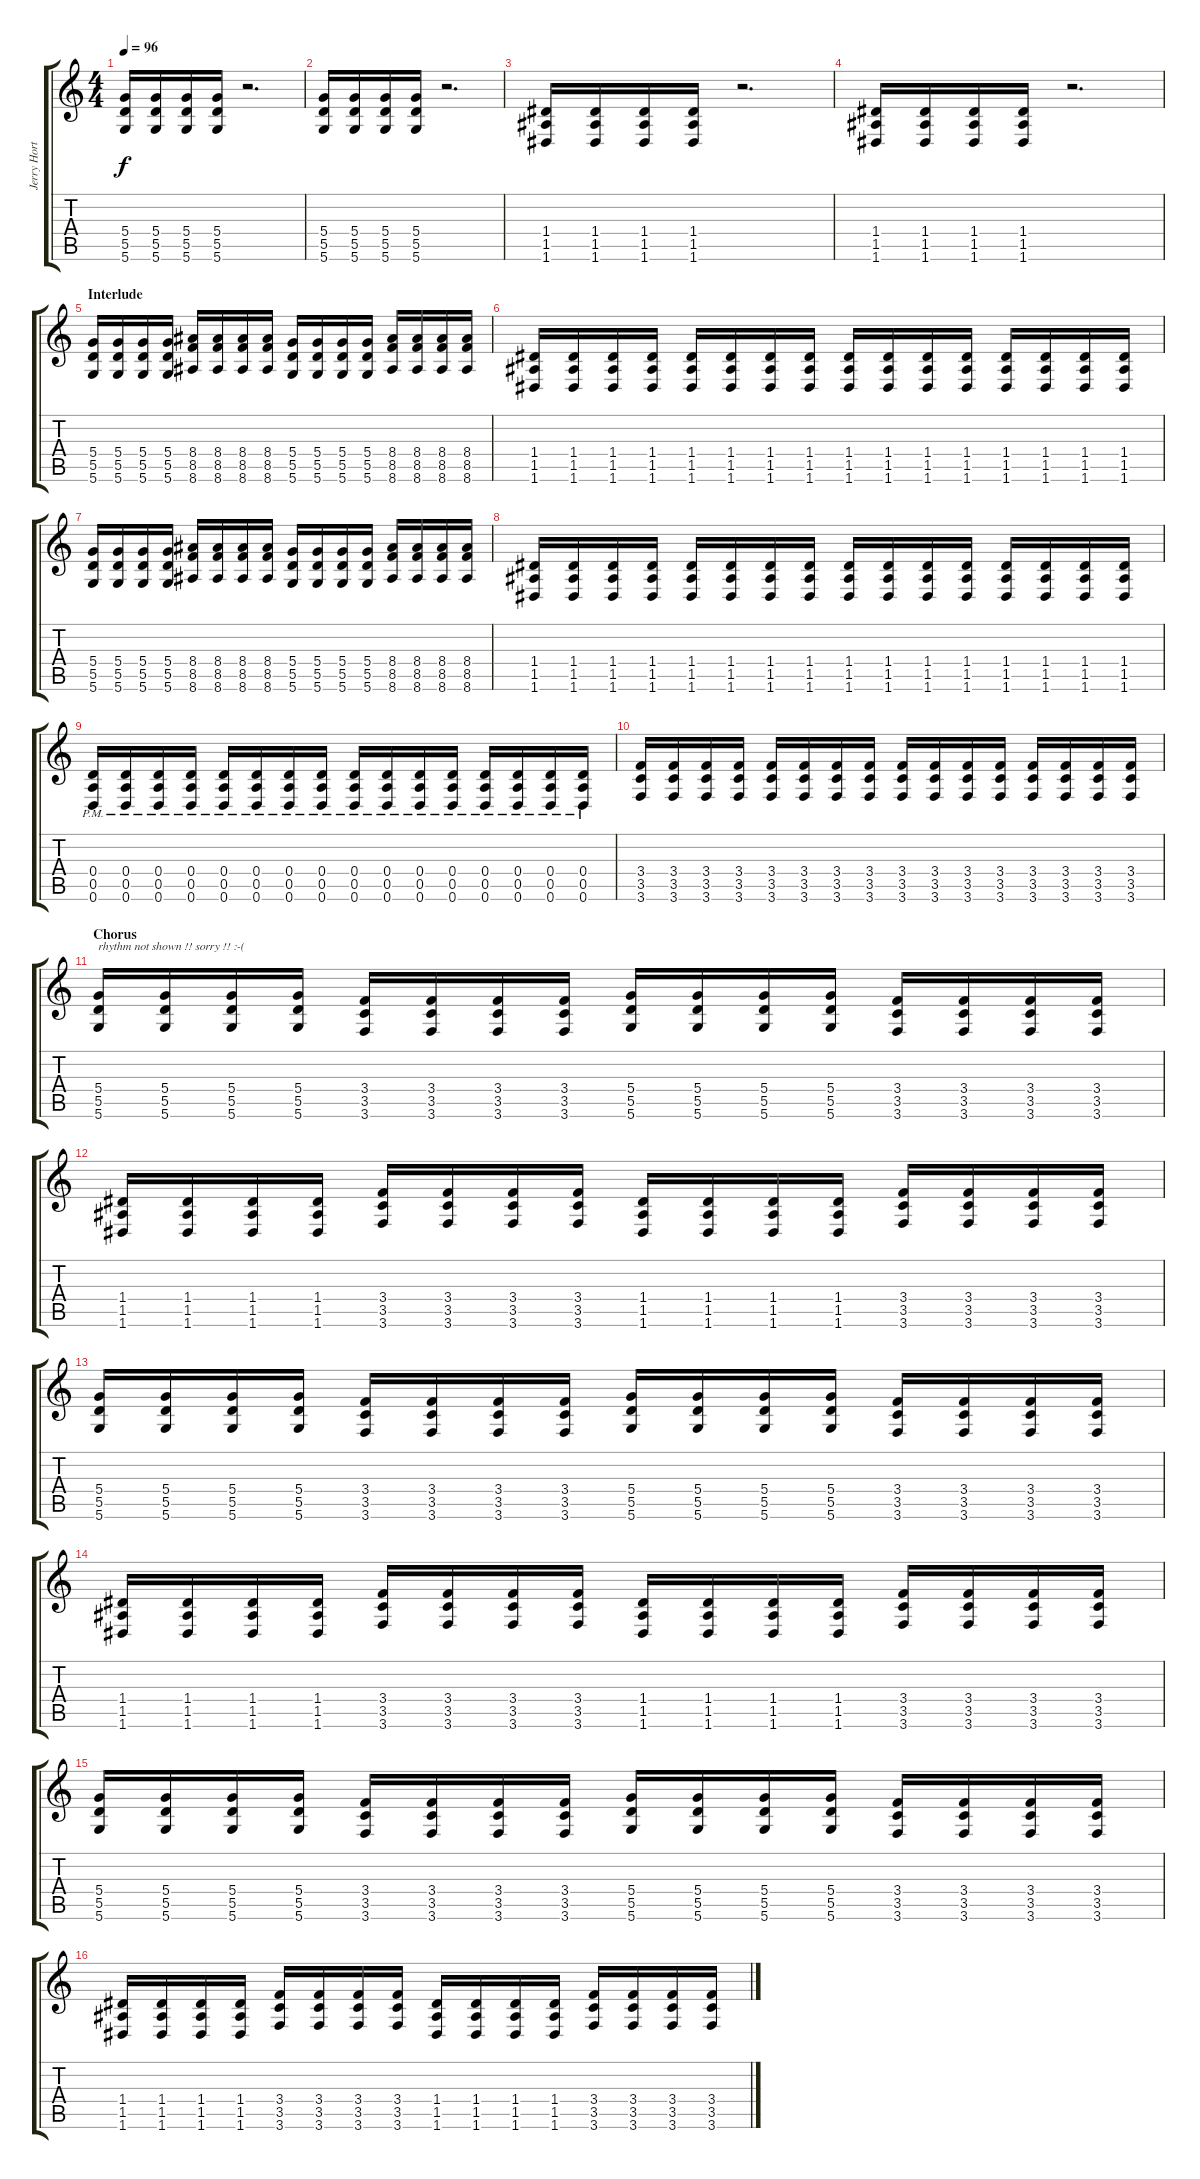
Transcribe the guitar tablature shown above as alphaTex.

\track ("Jerry Horton" "Jerry Hort") {instrument distortionguitar}
\staff {score tabs}
\tuning (E4 B3 G3 D3 A2 D2) {hide}
\ts (4 4)
\tempo 96
\clef g2
\ks c
(5.4 5.5 5.6).16{dy f} (5.4 5.5 5.6).16 (5.4 5.5 5.6).16 (5.4 5.5 5.6).16 r.2{d} |
(5.4 5.5 5.6).16 (5.4 5.5 5.6).16 (5.4 5.5 5.6).16 (5.4 5.5 5.6).16 r.2{d} |
(1.4 1.5 1.6).16 (1.4 1.5 1.6).16 (1.4 1.5 1.6).16 (1.4 1.5 1.6).16 r.2{d} |
(1.4 1.5 1.6).16 (1.4 1.5 1.6).16 (1.4 1.5 1.6).16 (1.4 1.5 1.6).16 r.2{d} |
\section ("" "Interlude")
(5.4 5.5 5.6).16 (5.4 5.5 5.6).16 (5.4 5.5 5.6).16 (5.4 5.5 5.6).16 (8.4 8.5 8.6).16 (8.4 8.5 8.6).16 (8.4 8.5 8.6).16 (8.4 8.5 8.6).16 (5.4 5.5 5.6).16 (5.4 5.5 5.6).16 (5.4 5.5 5.6).16 (5.4 5.5 5.6).16 (8.4 8.5 8.6).16 (8.4 8.5 8.6).16 (8.4 8.5 8.6).16 (8.4 8.5 8.6).16 |
(1.4 1.5 1.6).16 (1.4 1.5 1.6).16 (1.4 1.5 1.6).16 (1.4 1.5 1.6).16 (1.4 1.5 1.6).16 (1.4 1.5 1.6).16 (1.4 1.5 1.6).16 (1.4 1.5 1.6).16 (1.4 1.5 1.6).16 (1.4 1.5 1.6).16 (1.4 1.5 1.6).16 (1.4 1.5 1.6).16 (1.4 1.5 1.6).16 (1.4 1.5 1.6).16 (1.4 1.5 1.6).16 (1.4 1.5 1.6).16 |
(5.4 5.5 5.6).16 (5.4 5.5 5.6).16 (5.4 5.5 5.6).16 (5.4 5.5 5.6).16 (8.4 8.5 8.6).16 (8.4 8.5 8.6).16 (8.4 8.5 8.6).16 (8.4 8.5 8.6).16 (5.4 5.5 5.6).16 (5.4 5.5 5.6).16 (5.4 5.5 5.6).16 (5.4 5.5 5.6).16 (8.4 8.5 8.6).16 (8.4 8.5 8.6).16 (8.4 8.5 8.6).16 (8.4 8.5 8.6).16 |
(1.4 1.5 1.6).16 (1.4 1.5 1.6).16 (1.4 1.5 1.6).16 (1.4 1.5 1.6).16 (1.4 1.5 1.6).16 (1.4 1.5 1.6).16 (1.4 1.5 1.6).16 (1.4 1.5 1.6).16 (1.4 1.5 1.6).16 (1.4 1.5 1.6).16 (1.4 1.5 1.6).16 (1.4 1.5 1.6).16 (1.4 1.5 1.6).16 (1.4 1.5 1.6).16 (1.4 1.5 1.6).16 (1.4 1.5 1.6).16 |
(0.4{pm} 0.5{pm} 0.6{pm}).16 (0.4{pm} 0.5{pm} 0.6{pm}).16 (0.4{pm} 0.5{pm} 0.6{pm}).16 (0.4{pm} 0.5{pm} 0.6{pm}).16 (0.4{pm} 0.5{pm} 0.6{pm}).16 (0.4{pm} 0.5{pm} 0.6{pm}).16 (0.4{pm} 0.5{pm} 0.6{pm}).16 (0.4{pm} 0.5{pm} 0.6{pm}).16 (0.4{pm} 0.5{pm} 0.6{pm}).16 (0.4{pm} 0.5{pm} 0.6{pm}).16 (0.4{pm} 0.5{pm} 0.6{pm}).16 (0.4{pm} 0.5{pm} 0.6{pm}).16 (0.4{pm} 0.5{pm} 0.6{pm}).16 (0.4{pm} 0.5{pm} 0.6{pm}).16 (0.4{pm} 0.5{pm} 0.6{pm}).16 (0.4{pm} 0.5{pm} 0.6{pm}).16 |
(3.4 3.5 3.6).16 (3.4 3.5 3.6).16 (3.4 3.5 3.6).16 (3.4 3.5 3.6).16 (3.4 3.5 3.6).16 (3.4 3.5 3.6).16 (3.4 3.5 3.6).16 (3.4 3.5 3.6).16 (3.4 3.5 3.6).16 (3.4 3.5 3.6).16 (3.4 3.5 3.6).16 (3.4 3.5 3.6).16 (3.4 3.5 3.6).16 (3.4 3.5 3.6).16 (3.4 3.5 3.6).16 (3.4 3.5 3.6).16 |
\section ("" "Chorus")
(5.4 5.5 5.6).16{txt "rhythm not shown !! sorry !! :-("} (5.4 5.5 5.6).16 (5.4 5.5 5.6).16 (5.4 5.5 5.6).16 (3.4 3.5 3.6).16 (3.4 3.5 3.6).16 (3.4 3.5 3.6).16 (3.4 3.5 3.6).16 (5.4 5.5 5.6).16 (5.4 5.5 5.6).16 (5.4 5.5 5.6).16 (5.4 5.5 5.6).16 (3.4 3.5 3.6).16 (3.4 3.5 3.6).16 (3.4 3.5 3.6).16 (3.4 3.5 3.6).16 |
(1.4 1.5 1.6).16 (1.4 1.5 1.6).16 (1.4 1.5 1.6).16 (1.4 1.5 1.6).16 (3.4 3.5 3.6).16 (3.4 3.5 3.6).16 (3.4 3.5 3.6).16 (3.4 3.5 3.6).16 (1.4 1.5 1.6).16 (1.4 1.5 1.6).16 (1.4 1.5 1.6).16 (1.4 1.5 1.6).16 (3.4 3.5 3.6).16 (3.4 3.5 3.6).16 (3.4 3.5 3.6).16 (3.4 3.5 3.6).16 |
(5.4 5.5 5.6).16 (5.4 5.5 5.6).16 (5.4 5.5 5.6).16 (5.4 5.5 5.6).16 (3.4 3.5 3.6).16 (3.4 3.5 3.6).16 (3.4 3.5 3.6).16 (3.4 3.5 3.6).16 (5.4 5.5 5.6).16 (5.4 5.5 5.6).16 (5.4 5.5 5.6).16 (5.4 5.5 5.6).16 (3.4 3.5 3.6).16 (3.4 3.5 3.6).16 (3.4 3.5 3.6).16 (3.4 3.5 3.6).16 |
(1.4 1.5 1.6).16 (1.4 1.5 1.6).16 (1.4 1.5 1.6).16 (1.4 1.5 1.6).16 (3.4 3.5 3.6).16 (3.4 3.5 3.6).16 (3.4 3.5 3.6).16 (3.4 3.5 3.6).16 (1.4 1.5 1.6).16 (1.4 1.5 1.6).16 (1.4 1.5 1.6).16 (1.4 1.5 1.6).16 (3.4 3.5 3.6).16 (3.4 3.5 3.6).16 (3.4 3.5 3.6).16 (3.4 3.5 3.6).16 |
(5.4 5.5 5.6).16 (5.4 5.5 5.6).16 (5.4 5.5 5.6).16 (5.4 5.5 5.6).16 (3.4 3.5 3.6).16 (3.4 3.5 3.6).16 (3.4 3.5 3.6).16 (3.4 3.5 3.6).16 (5.4 5.5 5.6).16 (5.4 5.5 5.6).16 (5.4 5.5 5.6).16 (5.4 5.5 5.6).16 (3.4 3.5 3.6).16 (3.4 3.5 3.6).16 (3.4 3.5 3.6).16 (3.4 3.5 3.6).16 |
(1.4 1.5 1.6).16 (1.4 1.5 1.6).16 (1.4 1.5 1.6).16 (1.4 1.5 1.6).16 (3.4 3.5 3.6).16 (3.4 3.5 3.6).16 (3.4 3.5 3.6).16 (3.4 3.5 3.6).16 (1.4 1.5 1.6).16 (1.4 1.5 1.6).16 (1.4 1.5 1.6).16 (1.4 1.5 1.6).16 (3.4 3.5 3.6).16 (3.4 3.5 3.6).16 (3.4 3.5 3.6).16 (3.4 3.5 3.6).16
